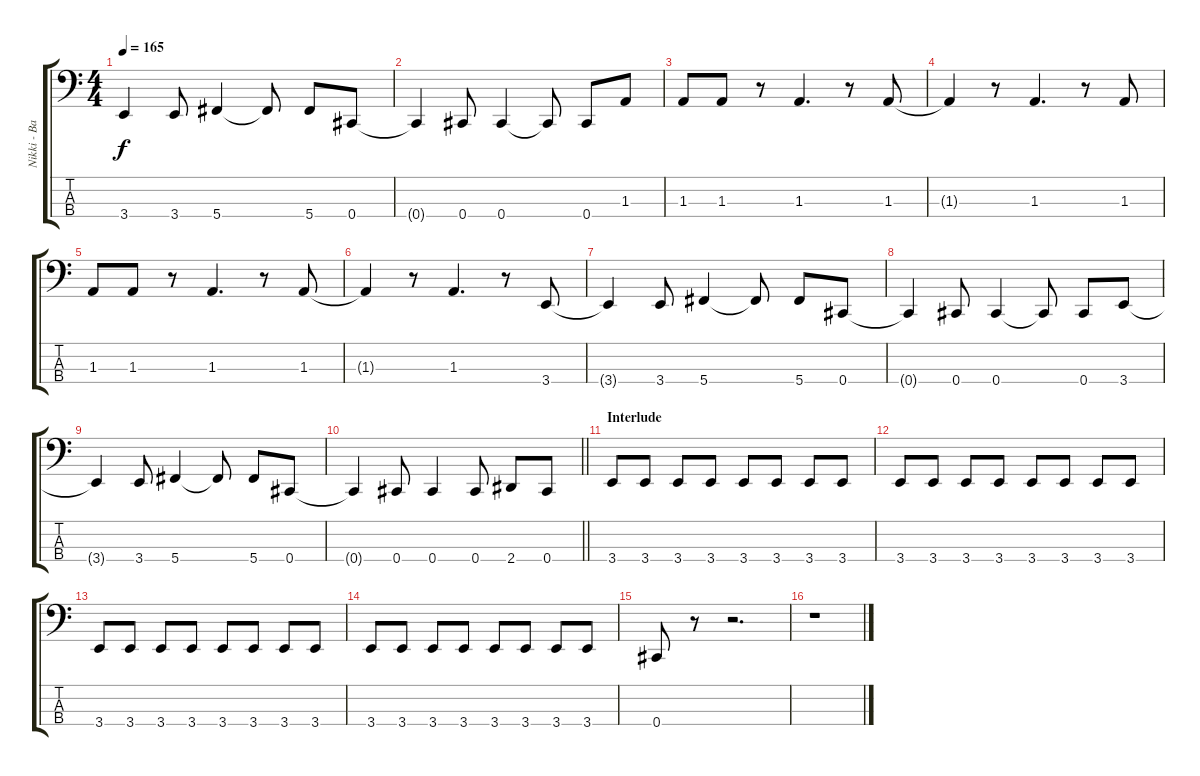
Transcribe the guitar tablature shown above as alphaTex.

\track ("Nikki - Bass" "Nikki - Ba") {instrument electricbassfinger}
\staff {score tabs}
\tuning (Gb2 Db2 Ab1 Db1) {hide}
\ts (4 4)
\tempo 165
\clef f4
\ks c
3.4{t}.4{dy f} 3.4.8 5.4.4 5.4{t}.8 5.4.8 0.4.8 |
0.4{t}.4 0.4.8 0.4.4 0.4{t}.8 0.4.8 1.3.8 |
1.3.8 1.3.8 r.8 1.3.4{d} r.8 1.3.8 |
1.3{t}.4 r.8 1.3.4{d} r.8 1.3.8 |
1.3.8 1.3.8 r.8 1.3.4{d} r.8 1.3.8 |
1.3{t}.4 r.8 1.3.4{d} r.8 3.4.8 |
3.4{t}.4 3.4.8 5.4.4 5.4{t}.8 5.4.8 0.4.8 |
0.4{t}.4 0.4.8 0.4.4 0.4{t}.8 0.4.8 3.4.8 |
3.4{t}.4 3.4.8 5.4.4 5.4{t}.8 5.4.8 0.4.8 |
\barLineRight lightlight
0.4{t}.4 0.4.8 0.4.4 0.4.8 2.4.8 0.4.8 |
\section ("" "Interlude")
3.4.8 3.4.8 3.4.8 3.4.8 3.4.8 3.4.8 3.4.8 3.4.8 |
3.4.8 3.4.8 3.4.8 3.4.8 3.4.8 3.4.8 3.4.8 3.4.8 |
3.4.8 3.4.8 3.4.8 3.4.8 3.4.8 3.4.8 3.4.8 3.4.8 |
3.4.8 3.4.8 3.4.8 3.4.8 3.4.8 3.4.8 3.4.8 3.4.8 |
0.4.8 r.8 r.2{d} |
r.1
